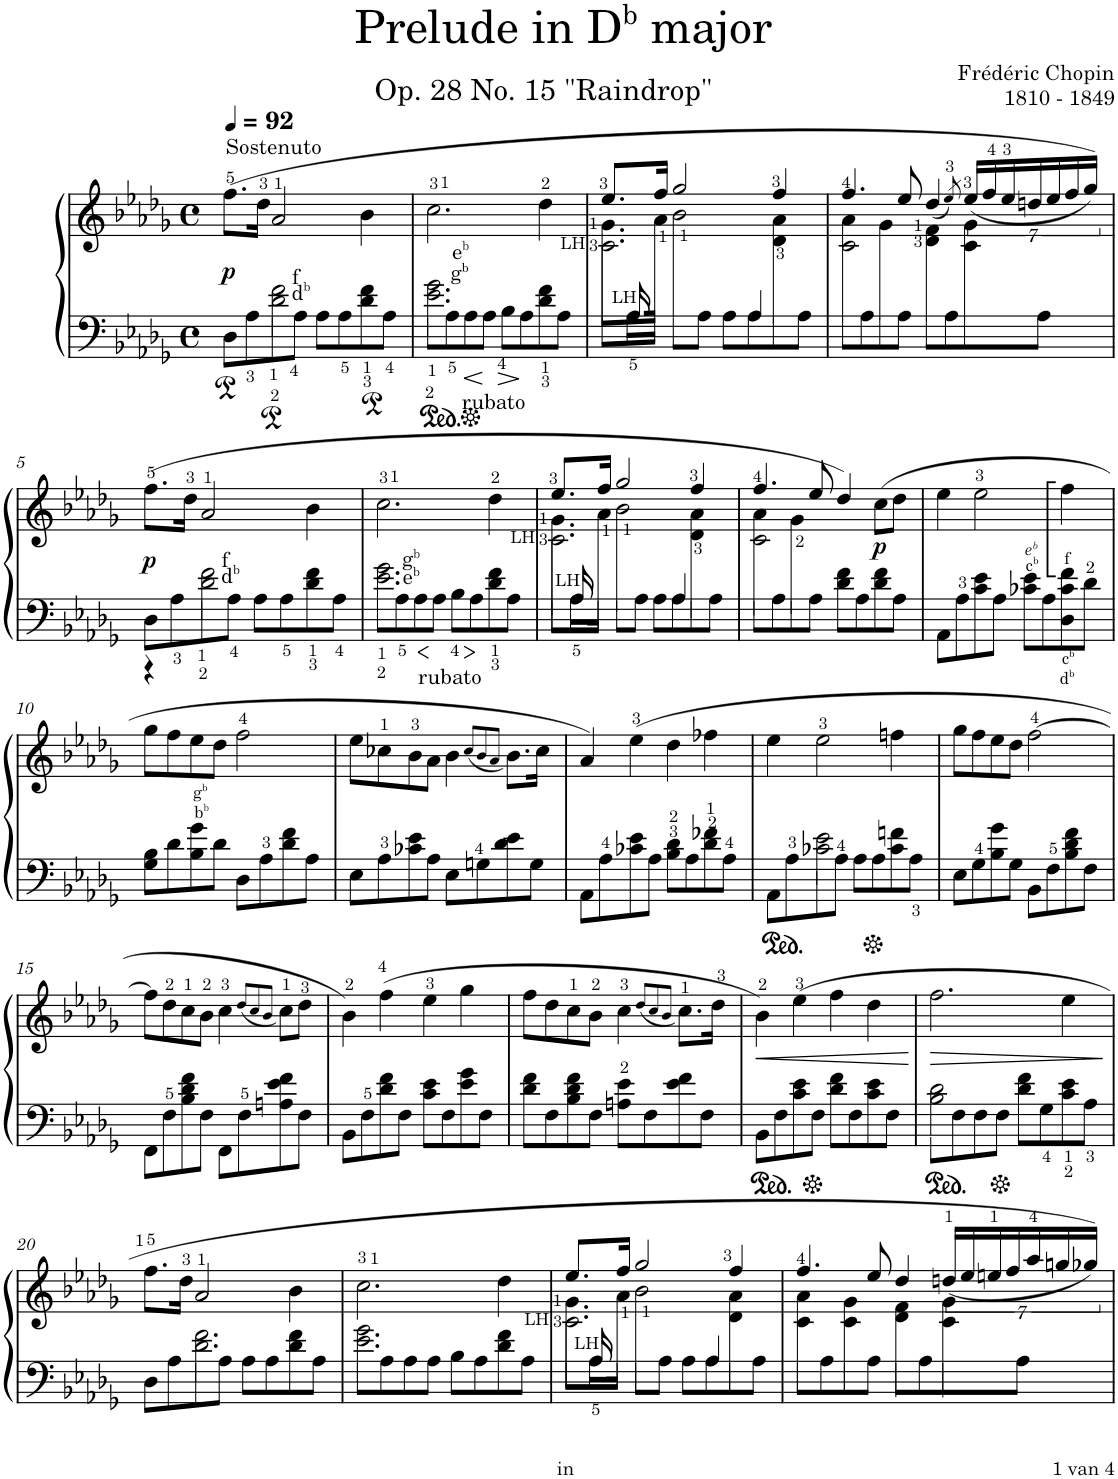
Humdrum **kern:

**kern	**kern	**dynam
*part1	*part1	*part1
*staff2	*staff1	*staff1/2
*I"Piano	*	*
*I'Pno.	*	*
*clefF4	*clefG2	*
*k[b-e-a-d-g-]	*k[b-e-a-d-g-]	*
*M4/4	*M4/4	*
*met(c)	*met(c)	*
*MM92	*MM92	*
=1	=1	=1
*^	*	*
!	!	!LO:TX:a:t=Sostenuto	!
!	!	!	!LO:DY:b
8D-\L	4ryy	(8.ff\L	p
8A-\	.	.	.
.	.	16dd-\Jk	.
!LO:TX:a:t=f	!	!	!
!LO:TX:a:t=d	!	!	!
!LO:TX:a:t=b	!	!	!
8A-\	2d-\ 2f\	2a-/	.
8A-\J	.	.	.
8A-\L	.	.	.
8A-\	.	.	.
8d-\ 8f\	4ryy	4b-\	.
8A-\J	.	.	.
=2	=2	=2	=2
!LO:TX:a:t=g	!	!	!
!LO:TX:a:t=b	!	!	!
!LO:TX:a:t=e	!	!	!
!LO:TX:a:t=b	!	!	!
8A-\L	2.e-\ 2.g-\	2.cc\	.
8A-\	.	.	.
!LO:TX:b:t=rubato	!	!	!
8A-\	.	.	.
8A-\J	.	.	.
8B-\L	.	.	.
8A-\	.	.	.
8d-\ 8f\	4ryy	4dd-\	.
8A-\J	.	.	.
=3	=3	=3	=3
*	*	*^	*
*	*	*	*^	*
!	!	!LO:TX:b:t=LH	!	!	!
8A-\L	8ryy	8.ee-/L	8.g->\L	2.c\	.
!LO:TX:a:t=LH	!	!	!	!	!
16A-\L	16A-/	.	.	.	.
16A-\JJ	4..ryy	16ff/Jk	16a-\Jk	.	.
8A-\L	.	2gg-/	2b-\	.	.
8A-\J	.	.	.	.	.
8A-\L	.	.	.	.	.
8A-\	4A-/	.	.	.	.
8A-\	.	4ff/	4d-\ 4a-\	4ryy	.
8A-\J	8ryy	.	.	.	.
*v	*v	*	*	*	*
=4	=4	=4	=4	=4
8A-\L	4.ff/	4a-\	2c\	.
8A-\	.	.	.	.
8A-\	.	4g-\	.	.
8A-\J	8ee-/	.	.	.
8A-\L	(<4dd-/	4d-\ 4f\	2ryy	.
8A-\	.	.	.	.
.	8qee-/)	.	.	.
8A-\	(<28ee-/LL	4c\ 4g-\	.	.
.	28ff/	.	.	.
.	28ee-/	.	.	.
.	28ddn/	.	.	.
8A-\J	.	.	.	.
.	28ee-/	.	.	.
.	28ff/	.	.	.
.	28gg-/JJ))	.	.	.
*	*v	*v	*v	*
!!LO:LB:g=z
=5	=5	=5
*^	*	*
!	!	!	!LO:DY:b
8D-\L	4r	(8.ff\L	p
8A-\	.	.	.
.	.	16dd-\Jk	.
!LO:TX:a:t=f	!	!	!
!LO:TX:a:t=d	!	!	!
!LO:TX:a:t=b	!	!	!
8A-\	2d-\ 2f\	2a-/	.
8A-\J	.	.	.
8A-\L	.	.	.
8A-\	.	.	.
8d-\ 8f\	4ryy	4b-\	.
8A-\J	.	.	.
=6	=6	=6	=6
!LO:TX:a:t=g	!	!	!
!LO:TX:a:t=b	!	!	!
!LO:TX:a:t=e	!	!	!
!LO:TX:a:t=b	!	!	!
8A-\L	2.e-\ 2.g-\	2.cc\	.
8A-\	.	.	.
!LO:TX:b:t=rubato	!	!	!
8A-\	.	.	.
8A-\J	.	.	.
8B-\L	.	.	.
8A-\	.	.	.
8d-\ 8f\	4ryy	4dd-\	.
8A-\J	.	.	.
=7	=7	=7	=7
*	*	*^	*
*	*	*	*^	*
!	!	!LO:TX:b:t=LH	!	!	!
8A-\L	8ryy	8.ee-/L	8.g->\L	2.c\	.
!LO:TX:a:t=LH	!	!	!	!	!
16A-\L	16A-/	.	.	.	.
16A-\JJ	4..ryy	16ff/Jk	16a-\Jk	.	.
8A-\L	.	2gg-/	2b-\	.	.
8A-\J	.	.	.	.	.
8A-\L	.	.	.	.	.
8A-\	4A-/	.	.	.	.
8A-\	.	4ff/	4d-\ 4a-\	4ryy	.
8A-\J	8ryy	.	.	.	.
*v	*v	*	*	*	*
=8	=8	=8	=8	=8
8A-\L	4.ff/	4a-\	2c\	.
8A-\	.	.	.	.
8A-\	.	4g-\	.	.
8A-\J	8ee-/	.	.	.
8d-\ 8f\L	4dd-/)	2ryy	2ryy	.
8A-\	.	.	.	.
!	!	!	!	!LO:DY:b
8d-\ 8f\	(8cc\L	.	.	p
8A-\J	8dd-\J	.	.	.
*	*v	*v	*v	*
=9	=9	=9
8AA-\L	4ee-\	.
8A->\	.	.
8c\ 8e-\	2ee-\	.
8A-\J	.	.
!LO:TX:a:i:t=e	!	!
!LO:TX:a:t=b	!	!
!LO:TX:a:t=c	!	!
!LO:TX:a:t=b	!	!
8c-X\ 8e-\L	.	.
8A-\	.	.
!LO:TX:b:t=d	!	!
!LO:TX:b:t=b	!	!
!LO:TX:b:t=c	!	!
!LO:TX:b:t=b	!	!
!LO:TX:a:t=f	!	!
8D-\ 8c-\ 8f\	4ff:\	.
8d->\J	.	.
!!LO:LB:g=z
=10	=10	=10
8G-\ 8B-\L	8gg-\L	.
8d-\	8ff\	.
!LO:TX:a:t=g	!	!
!LO:TX:a:t=b	!	!
!LO:TX:a:t=b	!	!
!LO:TX:a:t=b	!	!
8B-\ 8g-\	8ee-\	.
8d-\J	8dd-\J	.
8D-\L	2ff\	.
8A->\	.	.
8d-\ 8f\	.	.
8A-\J	.	.
=11	=11	=11
8E-\L	8ee-\L	.
8A->\	8cc-X\	.
8c-X\ 8e-\	8b-\	.
8A-\J	8a-\J	.
8E-\L	4b-\	.
8Gn>\	.	.
.	(8qcc-/L	.
.	8qb-/	.
.	8qa-/J	.
8d-\ 8e-\	8.b-\L)	.
8G\J	.	.
.	16cc-\Jk	.
=12	=12	=12
8AA-\L	4a-/)	.
8A->\	.	.
8c-X\ 8e-\	(4ee-\	.
8A-\J	.	.
8B-\>> 8d-\>>L	4dd-\	.
8A-\	.	.
8d-\>> 8f-X\>>	4ff-X\	.
8A->\J	.	.
=13	=13	=13
*^	*	*
8AA-\L	4ryy	4ee-\	.
8A->\	.	.	.
8F\	2c-X\ 2e-\	2ee-\	.
8A-\J	.	.	.
8A-\L	.	.	.
8A-\	.	.	.
8c-\ 8fn\	4ryy	4ffn\	.
8A-\J	.	.	.
*v	*v	*	*
=14	=14	=14
8E-\L	8gg-\L	.
8G->\	8ff\	.
8B-\ 8g-\	8ee-\	.
8G-\J	8dd-\J	.
8BB-\L	[2ff\	.
8F>\	.	.
8B-\ 8d-\ 8f\	.	.
8F\J	.	.
!!LO:LB:g=z
=15	=15	=15
8FF\L	8ff\L]	.
8F>\	8dd-\	.
8B-\ 8d-\ 8f\	8cc\	.
8F\J	8b-\J	.
8FF\L	4cc\	.
8F>\	.	.
.	(8qdd-/L	.
.	8qcc/	.
.	8qb-/J	.
8An\ 8e-\ 8f\	8cc\L)	.
8F\J	8dd-\J	.
=16	=16	=16
8BB-\L	4b-\)	.
8F>\	.	.
8d-\ 8f\	(4ff\	.
8F\J	.	.
8c\ 8e-\L	4ee-\	.
8F\	.	.
8e-\ 8g-\	4gg-\	.
8F\J	.	.
=17	=17	=17
8d-\ 8f\L	8ff\L	.
8F\	8dd-\	.
8B-\ 8d-\ 8f\	8cc\	.
8F\J	8b-\J	.
8An\> 8e-\>L	4cc\	.
8F\	.	.
.	(8qdd-/L	.
.	8qcc/	.
.	8qb-/J	.
8e-\ 8f\	8.cc\L)	.
8F\J	.	.
.	16dd-\Jk	.
=18	=18	=18
!	!	!LO:HP:b
8BB-\L	4b-\)	<
8F\	.	.
8c\ 8e-\	(4ee-\	.
8F\J	.	.
8d-\ 8f\L	4ff\	.
8F\	.	.
8c\ 8e-\	4dd-\	.
8F\J	.	.
.	.	[
=19	=19	=19
*^	*	*
!	!	!	!LO:HP:b
8BB-\L	2B-\ 2d-\	2.ff\	>
8F\	.	.	.
8F\	.	.	.
8F\J	.	.	.
8d-\ 8f\L	2ryy	.	.
8G-\	.	.	.
8c\ 8e-\	.	4ee-\	.
8A-\J	.	.	.
*v	*v	*	*
.	.	]
!!LO:LB:g=z
=20	=20	=20
*^	*	*
8D-\L	4ryy	8.ff\L	.
8A-\	.	.	.
.	.	16dd-\Jk	.
8A-\	2.d-\ 2.f\	2a-/	.
8A-\J	.	.	.
8A-\L	.	.	.
8A-\	.	.	.
8d-\ 8f\	.	4b-\	.
8A-\J	.	.	.
=21	=21	=21	=21
8A-\L	2.e-\ 2.g-\	2.cc\	.
8A-\	.	.	.
8A-\	.	.	.
8A-\J	.	.	.
8B-\L	.	.	.
8A-\	.	.	.
8d-\ 8f\	4ryy	4dd-\	.
8A-\J	.	.	.
=22	=22	=22	=22
*	*	*^	*
*	*	*	*^	*
!	!	!LO:TX:b:t=LH	!	!	!
8A-\L	8ryy	8.ee-/L	8.g->\L	2.c\	.
!LO:TX:a:t=LH	!	!	!	!	!
16A-\L	16A-/	.	.	.	.
16A-\JJ	4..ryy	16ff/Jk	16a-\Jk	.	.
8A-\L	.	2gg-/	2b-\	.	.
8A-\J	.	.	.	.	.
8A-\L	.	.	.	.	.
8A-\	4A-/	.	.	.	.
8A-\	.	4ff/	4d-\ 4a-\	4ryy	.
8A-\J	8ryy	.	.	.	.
*v	*v	*	*	*	*
*	*	*v	*v	*
=23	=23	=23	=23
8A-\L	4.ff/	4c\ 4a-\	.
8A-\	.	.	.
8A-\	.	4c\ 4g-\	.
8A-\J	8ee-/	.	.
8A-\L	4dd-/	4d-\ 4f\	.
8A-\	.	.	.
8A-\	(<28ddn/LL	4c\ 4g-\	.
.	28ee-/	.	.
.	28een/	.	.
.	28ff/	.	.
8A-\J	.	.	.
.	28aa-/	.	.
.	28ggn/	.	.
.	28gg-X/JJ))	.	.
*	*v	*v	*
=	=	=
*-	*-	*-
